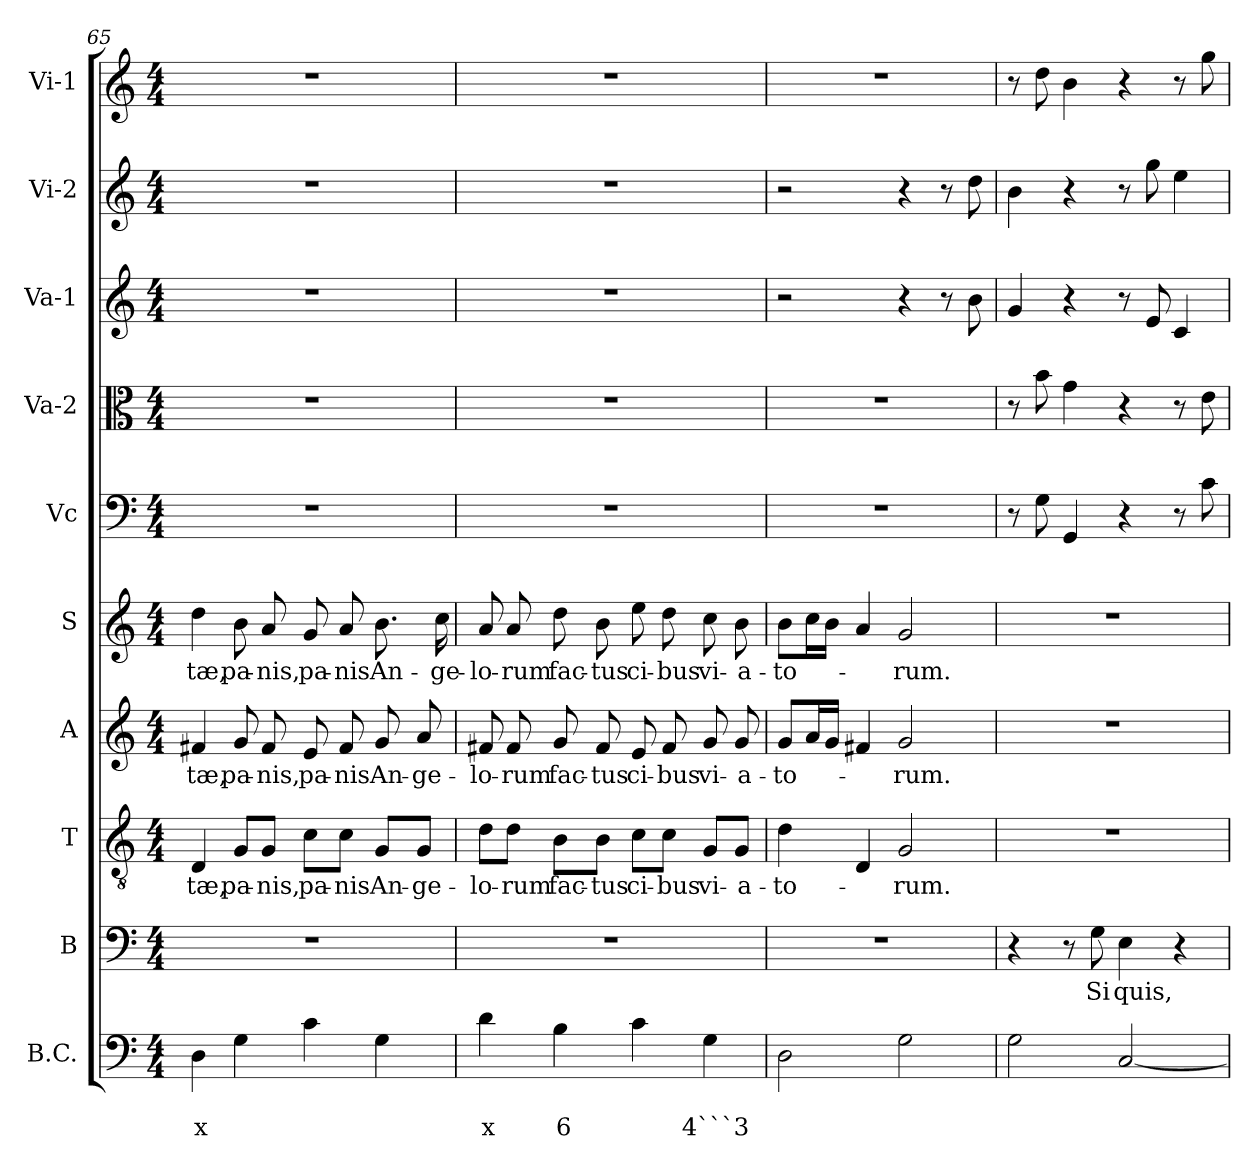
**kern	**text	**text	**kern	**text	**kern	**text	**kern	**text	**kern	**text	**kern	**kern	**kern	**kern	**kern
*part10	*part10	*part10	*part9	*part9	*part8	*part8	*part7	*part7	*part6	*part6	*part5	*part4	*part3	*part2	*part1
*staff10	*staff10	*staff10	*staff9	*staff9	*staff8	*staff8	*staff7	*staff7	*staff6	*staff6	*staff5	*staff4	*staff3	*staff2	*staff1
*I"B.C.	*	*	*I"B	*	*I"T	*	*I"A	*	*I"S	*	*I"Vc	*I"Va-2	*I"Va-1	*I"Vi-2	*I"Vi-1
*clefF4	*	*	*clefF4	*	*clefGv2	*	*clefG2	*	*clefG2	*	*clefF4	*clefC3	*clefG2	*clefG2	*clefG2
*k[]	*	*	*k[]	*	*k[]	*	*k[]	*	*k[]	*	*k[]	*k[]	*k[]	*k[]	*k[]
*C:	*	*	*C:	*	*C:	*	*C:	*	*C:	*	*C:	*C:	*C:	*C:	*C:
*M4/4	*	*	*M4/4	*	*M4/4	*	*M4/4	*	*M4/4	*	*M4/4	*M4/4	*M4/4	*M4/4	*M4/4
=65	=65	=65	=65	=65	=65	=65	=65	=65	=65	=65	=65	=65	=65	=65	=65
!	!	!LO:LY:b	!	!	!	!LO:LY:b	!	!LO:LY:b	!	!LO:LY:b	!	!	!	!	!
4D\	.	x	1r	.	4D/	-tæ,	4f#X/	-tæ,	4dd\	-tæ,	1r	1r	1r	1r	1r
!	!	!	!	!	!	!LO:LY:b	!	!LO:LY:b	!	!LO:LY:b	!	!	!	!	!
4G\	.	.	.	.	8G/L	pa-	8g/	pa-	8b\	pa-	.	.	.	.	.
!	!	!	!	!	!	!LO:LY:b	!	!LO:LY:b	!	!LO:LY:b	!	!	!	!	!
.	.	.	.	.	8G/J	-nis,	8f#/	-nis,	8a/	-nis,	.	.	.	.	.
!	!	!	!	!	!	!LO:LY:b	!	!LO:LY:b	!	!LO:LY:b	!	!	!	!	!
4c\	.	.	.	.	8c\L	pa-	8e/	pa-	8g/	pa-	.	.	.	.	.
!	!	!	!	!	!	!LO:LY:b	!	!LO:LY:b	!	!LO:LY:b	!	!	!	!	!
.	.	.	.	.	8c\J	-nis	8f#/	-nis	8a/	-nis	.	.	.	.	.
!	!	!	!	!	!	!LO:LY:b	!	!LO:LY:b	!	!LO:LY:b	!	!	!	!	!
4G\	.	.	.	.	8G/L	An-	8g/	An-	8.b\	An-	.	.	.	.	.
!	!	!	!	!	!	!LO:LY:b	!	!LO:LY:b	!	!	!	!	!	!	!
.	.	.	.	.	8G/J	-ge-	8a/	-ge-	.	.	.	.	.	.	.
!	!	!	!	!	!	!	!	!	!	!LO:LY:b	!	!	!	!	!
.	.	.	.	.	.	.	.	.	16cc\	-ge-	.	.	.	.	.
=66	=66	=66	=66	=66	=66	=66	=66	=66	=66	=66	=66	=66	=66	=66	=66
!	!	!LO:LY:b	!	!	!	!LO:LY:b	!	!LO:LY:b	!	!LO:LY:b	!	!	!	!	!
4d\	.	x	1r	.	8d\L	-lo-	8f#X/	-lo-	8a/	-lo-	1r	1r	1r	1r	1r
!	!	!	!	!	!	!LO:LY:b	!	!LO:LY:b	!	!LO:LY:b	!	!	!	!	!
.	.	.	.	.	8d\J	-rum	8f#/	-rum	8a/	-rum	.	.	.	.	.
!	!	!LO:LY:b	!	!	!	!LO:LY:b	!	!LO:LY:b	!	!LO:LY:b	!	!	!	!	!
4B\	.	6	.	.	8B\L	fac-	8g/	fac-	8dd\	fac-	.	.	.	.	.
!	!	!	!	!	!	!LO:LY:b	!	!LO:LY:b	!	!LO:LY:b	!	!	!	!	!
.	.	.	.	.	8B\J	-tus	8f#/	-tus	8b\	-tus	.	.	.	.	.
!	!	!	!	!	!	!LO:LY:b	!	!LO:LY:b	!	!LO:LY:b	!	!	!	!	!
4c\	.	.	.	.	8c\L	ci-	8e/	ci-	8ee\	ci-	.	.	.	.	.
!	!	!	!	!	!	!LO:LY:b	!	!LO:LY:b	!	!LO:LY:b	!	!	!	!	!
.	.	.	.	.	8c\J	-bus	8f#/	-bus	8dd\	-bus	.	.	.	.	.
!	!	!LO:LY:b	!	!	!	!LO:LY:b	!	!LO:LY:b	!	!LO:LY:b	!	!	!	!	!
4G\	.	4```3	.	.	8G/L	vi-	8g/	vi-	8cc\	vi-	.	.	.	.	.
!	!	!	!	!	!	!LO:LY:b	!	!LO:LY:b	!	!LO:LY:b	!	!	!	!	!
.	.	.	.	.	8G/J	-a-	8g/	-a-	8b\	-a-	.	.	.	.	.
=67	=67	=67	=67	=67	=67	=67	=67	=67	=67	=67	=67	=67	=67	=67	=67
!	!	!	!	!	!	!LO:LY:b	!	!LO:LY:b	!	!LO:LY:b	!	!	!	!	!
2D\	.	.	1r	.	4d\	-to-	8g/L	-to-	8b\L	-to-	1r	1r	2r	2r	1r
.	.	.	.	.	.	.	16a/L	.	16cc\L	.	.	.	.	.	.
.	.	.	.	.	.	.	16g/JJ	.	16b\JJ	.	.	.	.	.	.
.	.	.	.	.	4D/	.	4f#X/	.	4a/	.	.	.	.	.	.
!	!	!	!	!	!	!LO:LY:b	!	!LO:LY:b	!	!LO:LY:b	!	!	!	!	!
2G\	.	.	.	.	2G/	-rum.	2g/	-rum.	2g/	-rum.	.	.	4r	4r	.
.	.	.	.	.	.	.	.	.	.	.	.	.	8r	8r	.
.	.	.	.	.	.	.	.	.	.	.	.	.	8b\	8dd\	.
!!LO:PB:g=z
=68	=68	=68	=68	=68	=68	=68	=68	=68	=68	=68	=68	=68	=68	=68	=68
2G\	.	.	4r	.	1r	.	1r	.	1r	.	8r	8r	4g/	4b\	8r
.	.	.	.	.	.	.	.	.	.	.	8G\	8b\	.	.	8dd\
.	.	.	8r	.	.	.	.	.	.	.	4GG/	4g\	4r	4r	4b\
!	!	!	!	!LO:LY:b	!	!	!	!	!	!	!	!	!	!	!
.	.	.	8G\	Si	.	.	.	.	.	.	.	.	.	.	.
!	!	!	!	!LO:LY:b	!	!	!	!	!	!	!	!	!	!	!
[2C/	.	.	4E\	quis,	.	.	.	.	.	.	4r	4r	8r	8r	4r
.	.	.	.	.	.	.	.	.	.	.	.	.	8e/	8gg\	.
.	.	.	4r	.	.	.	.	.	.	.	8r	8r	4c/	4ee\	8r
.	.	.	.	.	.	.	.	.	.	.	8c\	8e\	.	.	8gg\
=	=	=	=	=	=	=	=	=	=	=	=	=	=	=	=
*-	*-	*-	*-	*-	*-	*-	*-	*-	*-	*-	*-	*-	*-	*-	*-
